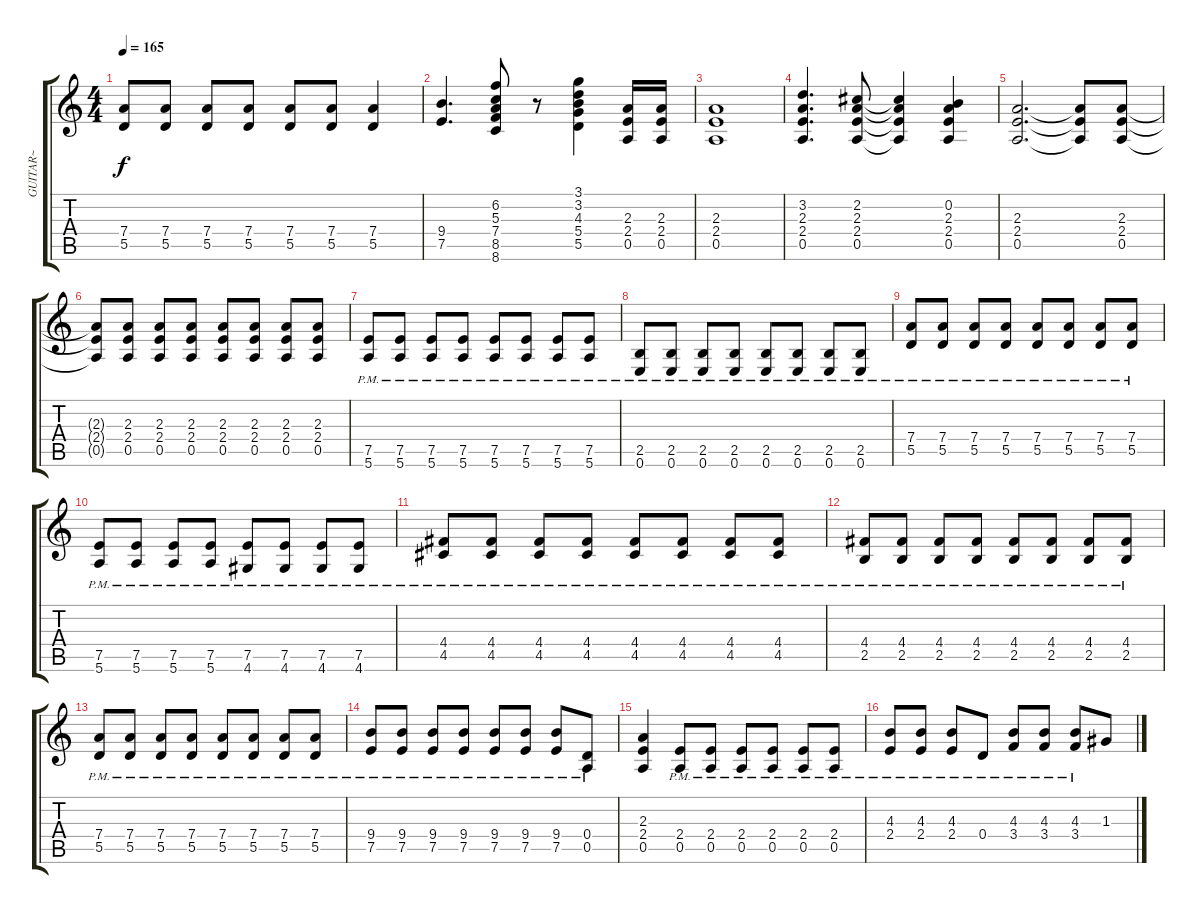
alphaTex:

\track ("GUITAR~" "GUITAR~") {instrument distortionguitar}
\staff {score tabs}
\tuning (E4 B3 G3 D3 A2 E2) {hide}
\ts (4 4)
\tempo 165
\clef g2
\ks c
(7.4 5.5).8{dy f} (7.4 5.5).8 (7.4 5.5).8 (7.4 5.5).8 (7.4 5.5).8 (7.4 5.5).8 (7.4 5.5).4 |
(9.4 7.5).4{d} (6.2 5.3 7.4 8.5 8.6).8 r.8 (3.1 3.2 4.3 5.4 5.5).4 (2.3 2.4 0.5).16 (2.3 2.4 0.5).16 |
(2.3 2.4 0.5).1 |
(3.2 2.3 2.4 0.5).4{d} (2.2 2.3 2.4 0.5).8 (2.2{t} 2.3{t} 2.4{t} 0.5{t}).4 (0.2 2.3 2.4 0.5).4 |
(2.3 2.4 0.5).2{d} (2.3{t} 2.4{t} 0.5{t}).8 (2.3 2.4 0.5).8 |
(2.3{t} 2.4{t} 0.5{t}).8 (2.3 2.4 0.5).8 (2.3 2.4 0.5).8 (2.3 2.4 0.5).8 (2.3 2.4 0.5).8 (2.3 2.4 0.5).8 (2.3 2.4 0.5).8 (2.3 2.4 0.5).8 |
(7.5{pm} 5.6{pm}).8 (7.5{pm} 5.6{pm}).8 (7.5{pm} 5.6{pm}).8 (7.5{pm} 5.6{pm}).8 (7.5{pm} 5.6{pm}).8 (7.5{pm} 5.6{pm}).8 (7.5{pm} 5.6{pm}).8 (7.5{pm} 5.6{pm}).8 |
(2.5{pm} 0.6{pm}).8 (2.5{pm} 0.6{pm}).8 (2.5{pm} 0.6{pm}).8 (2.5{pm} 0.6{pm}).8 (2.5{pm} 0.6{pm}).8 (2.5{pm} 0.6{pm}).8 (2.5{pm} 0.6{pm}).8 (2.5{pm} 0.6{pm}).8 |
(7.4{pm} 5.5{pm}).8 (7.4{pm} 5.5{pm}).8 (7.4{pm} 5.5{pm}).8 (7.4{pm} 5.5{pm}).8 (7.4{pm} 5.5{pm}).8 (7.4{pm} 5.5{pm}).8 (7.4{pm} 5.5{pm}).8 (7.4{pm} 5.5{pm}).8 |
(7.5{pm} 5.6{pm}).8 (7.5{pm} 5.6{pm}).8 (7.5{pm} 5.6{pm}).8 (7.5{pm} 5.6{pm}).8 (7.5{pm} 4.6{pm}).8 (7.5{pm} 4.6{pm}).8 (7.5{pm} 4.6{pm}).8 (7.5{pm} 4.6{pm}).8 |
(4.4{pm} 4.5{pm}).8 (4.4{pm} 4.5{pm}).8 (4.4{pm} 4.5{pm}).8 (4.4{pm} 4.5{pm}).8 (4.4{pm} 4.5{pm}).8 (4.4{pm} 4.5{pm}).8 (4.4{pm} 4.5{pm}).8 (4.4{pm} 4.5{pm}).8 |
(4.4{pm} 2.5{pm}).8 (4.4{pm} 2.5{pm}).8 (4.4{pm} 2.5{pm}).8 (4.4{pm} 2.5{pm}).8 (4.4{pm} 2.5{pm}).8 (4.4{pm} 2.5{pm}).8 (4.4{pm} 2.5{pm}).8 (4.4{pm} 2.5{pm}).8 |
(7.4{pm} 5.5{pm}).8 (7.4{pm} 5.5{pm}).8 (7.4{pm} 5.5{pm}).8 (7.4{pm} 5.5{pm}).8 (7.4{pm} 5.5{pm}).8 (7.4{pm} 5.5{pm}).8 (7.4{pm} 5.5{pm}).8 (7.4{pm} 5.5{pm}).8 |
(9.4{pm} 7.5{pm}).8 (9.4{pm} 7.5{pm}).8 (9.4{pm} 7.5{pm}).8 (9.4{pm} 7.5{pm}).8 (9.4{pm} 7.5{pm}).8 (9.4{pm} 7.5{pm}).8 (9.4{pm} 7.5{pm}).8 (0.4{pm} 0.5{pm}).8 |
(2.3 2.4 0.5).4 (2.4{pm} 0.5{pm}).8 (2.4{pm} 0.5{pm}).8 (2.4{pm} 0.5{pm}).8 (2.4{pm} 0.5{pm}).8 (2.4{pm} 0.5{pm}).8 (2.4{pm} 0.5{pm}).8 |
(4.3{pm} 2.4{pm}).8 (4.3{pm} 2.4{pm}).8 (4.3{pm} 2.4{pm}).8 0.4{pm}.8 (4.3{pm} 3.4{pm}).8 (4.3{pm} 3.4{pm}).8 (4.3{pm} 3.4{pm}).8 1.3.8
